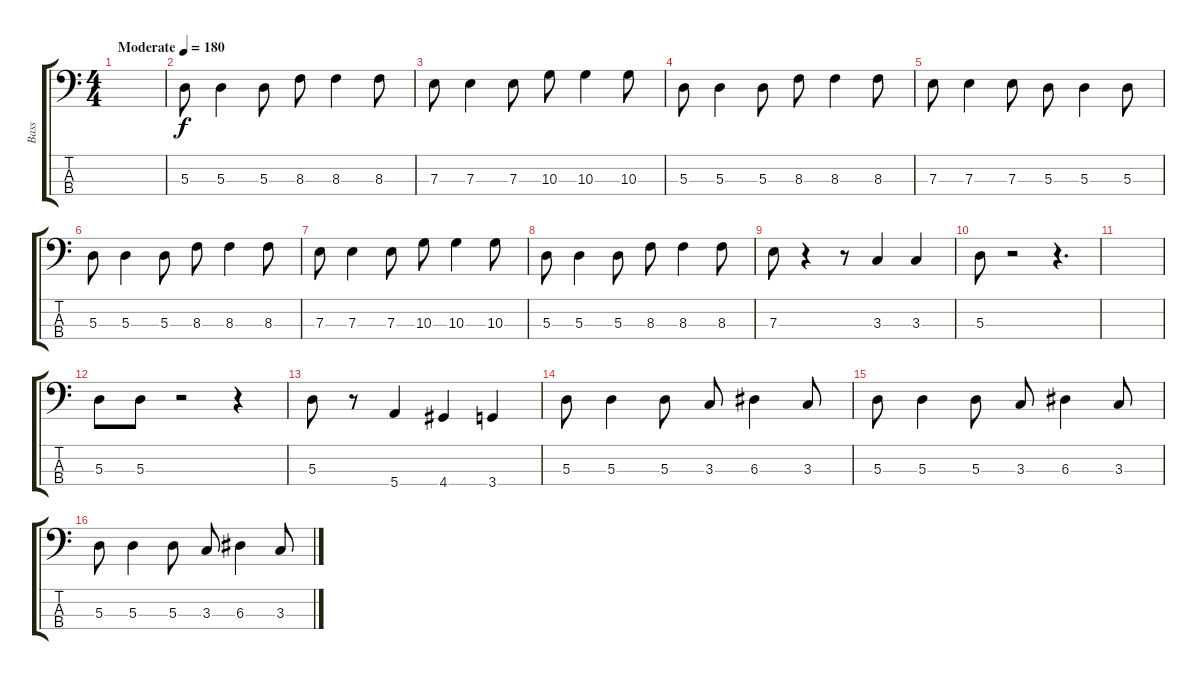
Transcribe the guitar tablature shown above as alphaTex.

\track ("Bass" "Bass") {instrument electricbasspick}
\staff {score tabs}
\tuning (G2 D2 A1 E1) {hide}
\ts (4 4)
\tempo (180 "Moderate")
\clef f4
\ks c
|
5.3.8 5.3.4 5.3.8 8.3.8 8.3.4 8.3.8 |
7.3.8 7.3.4 7.3.8 10.3.8 10.3.4 10.3.8 |
5.3.8 5.3.4 5.3.8 8.3.8 8.3.4 8.3.8 |
7.3.8 7.3.4 7.3.8 5.3.8 5.3.4 5.3.8 |
5.3.8 5.3.4 5.3.8 8.3.8 8.3.4 8.3.8 |
7.3.8 7.3.4 7.3.8 10.3.8 10.3.4 10.3.8 |
5.3.8 5.3.4 5.3.8 8.3.8 8.3.4 8.3.8 |
7.3.8 r.4 r.8 3.3.4 3.3.4 |
5.3.8 r.2 r.4{d} |
|
5.3.8 5.3.8 r.2 r.4 |
5.3.8 r.8 5.4.4 4.4.4 3.4.4 |
5.3.8 5.3.4 5.3.8 3.3.8 6.3.4 3.3.8 |
5.3.8 5.3.4 5.3.8 3.3.8 6.3.4 3.3.8 |
5.3.8 5.3.4 5.3.8 3.3.8 6.3.4 3.3.8
